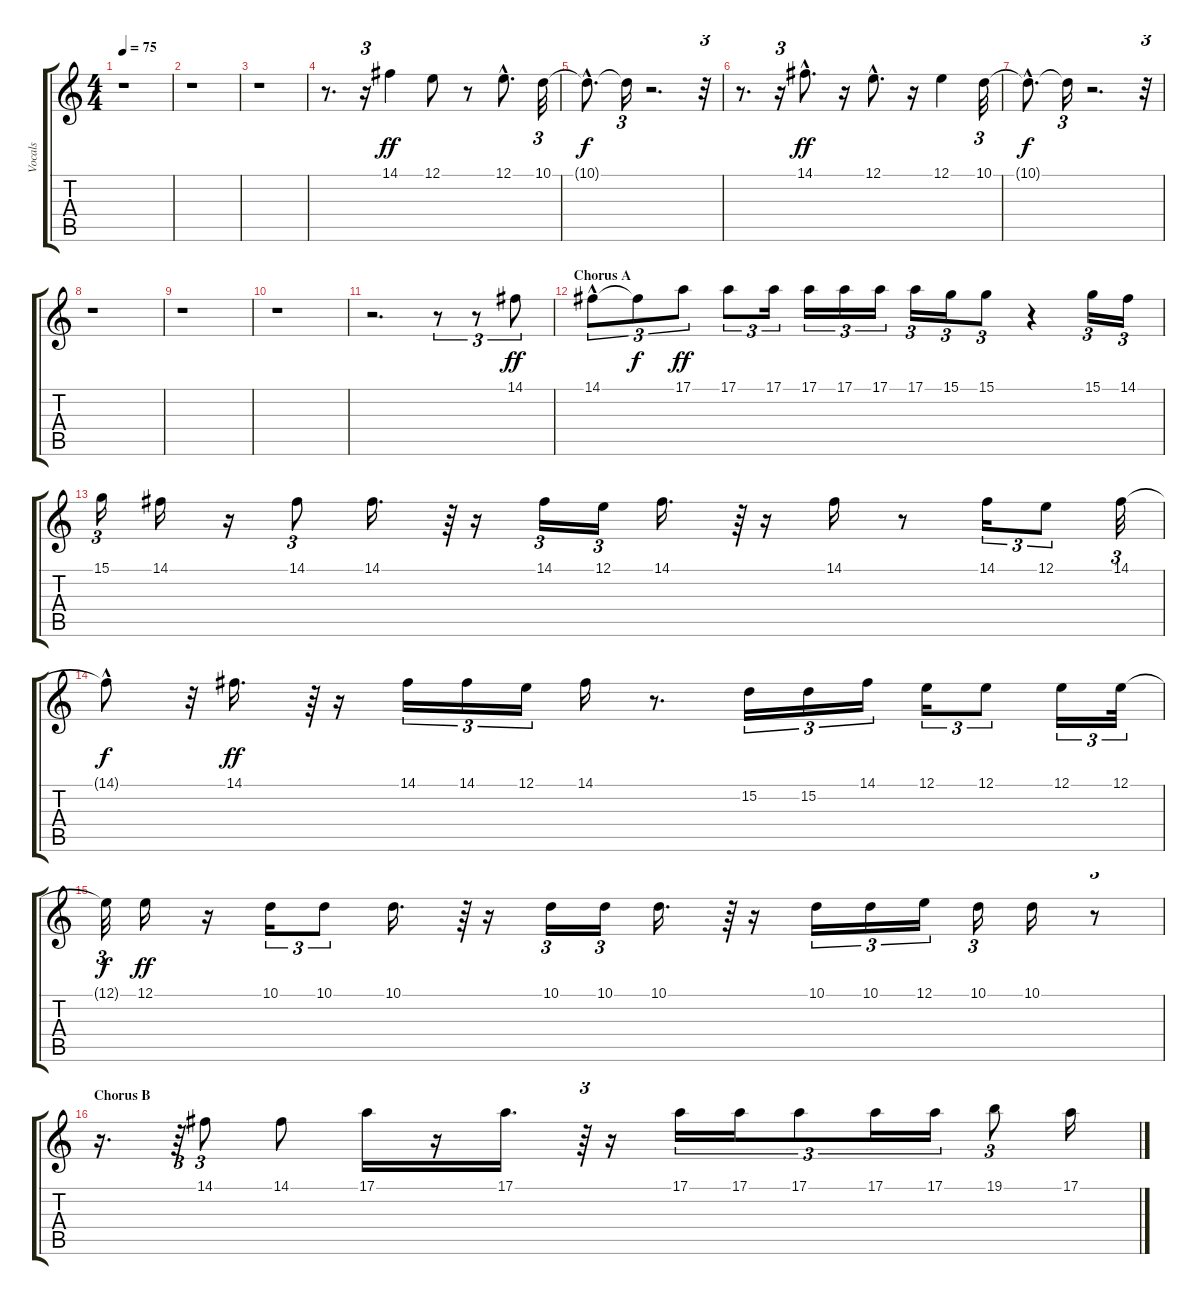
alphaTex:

\track ("Vocals" "Vocals") {instrument vibraphone}
\staff {score tabs}
\tuning (E4 B3 G3 D3 A2 E2) {hide}
\ts (4 4)
\tempo 75
\clef g2
\ks c
r.1{dy ff} |
r.1 |
r.1 |
r.8{d} r.16{tu (3 2)} 14.1.4 12.1.8 r.8 12.1{hac}.8{d} 10.1.32{tu (3 2)} |
10.1{hac t}.8{d dy f} 10.1{t}.16{tu (3 2)} r.2{d} r.32{tu (3 2)} |
r.8{d} r.16{tu (3 2)} 14.1{hac}.8{d dy ff} r.16 12.1{hac}.8{d} r.16 12.1.4 10.1.32{tu (3 2)} |
10.1{hac t}.8{d dy f} 10.1{t}.16{tu (3 2)} r.2{d} r.32{tu (3 2)} |
r.1 |
r.1 |
r.1 |
r.2{d} r.8{tu (3 2)} r.8{tu (3 2)} 14.1.8{tu (3 2) dy ff} |
\section ("" "Chorus A")
14.1{hac}.8{tu (3 2)} 14.1{t}.8{tu (3 2) dy f} 17.1.8{tu (3 2) dy ff} 17.1.8{tu (3 2)} 17.1.16{tu (3 2)} 17.1.16{tu (3 2)} 17.1.16{tu (3 2)} 17.1.16{tu (3 2)} 17.1.16{tu (3 2)} 15.1.16{tu (3 2)} 15.1.8{tu (3 2)} r.4 15.1.16{tu (3 2)} 14.1.16{tu (3 2)} |
15.1.16{tu (3 2)} 14.1.16 r.16 14.1.8{tu (3 2)} 14.1.16{d} r.64{tu (3 2)} r.16 14.1.16{tu (3 2)} 12.1.16{tu (3 2)} 14.1.16{d} r.64{tu (3 2)} r.16 14.1.16 r.8 14.1.16{tu (3 2)} 12.1.8{tu (3 2)} 14.1.32{tu (3 2)} |
14.1{hac t}.8{dy f} r.32{tu (3 2)} 14.1.16{d dy ff} r.64{tu (3 2)} r.16 14.1.16{tu (3 2)} 14.1.16{tu (3 2)} 12.1.16{tu (3 2)} 14.1.16 r.8{d} 15.2.16{tu (3 2)} 15.2.16{tu (3 2)} 14.1.16{tu (3 2)} 12.1.16{tu (3 2)} 12.1.8{tu (3 2)} 12.1.16{tu (3 2)} 12.1.32{tu (3 2)} |
12.1{t}.32{tu (3 2) dy f} 12.1.16{dy ff} r.16 10.1.16{tu (3 2)} 10.1.8{tu (3 2)} 10.1.16{d} r.64{tu (3 2)} r.16 10.1.16{tu (3 2)} 10.1.16{tu (3 2)} 10.1.16{d} r.64{tu (3 2)} r.16 10.1.16{tu (3 2)} 10.1.16{tu (3 2)} 12.1.16{tu (3 2)} 10.1.16{tu (3 2)} 10.1.16 r.8{tu (3 2)} |
\section ("" "Chorus B")
r.16{d} r.64{tu (3 2)} 14.1.8{tu (3 2)} 14.1.8 17.1.16 r.16 17.1.16{d} r.64{tu (3 2)} r.16 17.1.16{tu (3 2)} 17.1.16{tu (3 2)} 17.1.8{tu (3 2)} 17.1.16{tu (3 2)} 17.1.16{tu (3 2)} 19.1.8{tu (3 2)} 17.1.16
